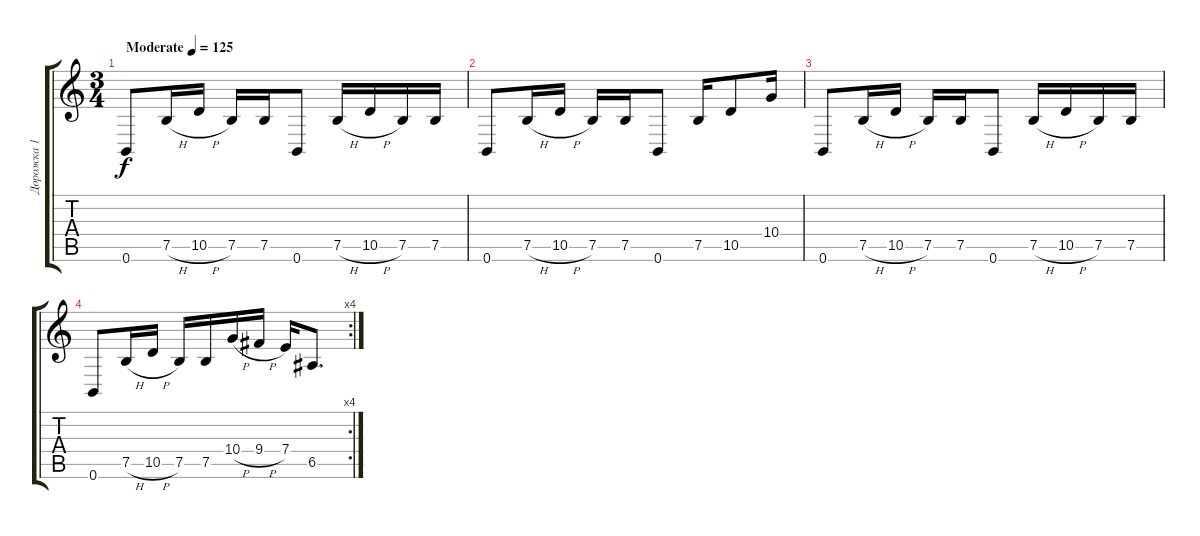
\track ("Дорожка 1" "Дорожка 1") {instrument overdrivenguitar}
\staff {score tabs}
\tuning (B3 Gb3 D3 A2 E2 B1) {hide}
\ts (3 4)
\tempo (125 "Moderate")
\clef g2
\ks c
0.6.8{dy f instrument overdrivenguitar} 7.5{h}.16 10.5{h}.16 7.5.16 7.5.16 0.6.8 7.5{h}.16 10.5{h}.16 7.5.16 7.5.16 |
0.6.8 7.5{h}.16 10.5{h}.16 7.5.16 7.5.16 0.6.8 7.5.16 10.5.8 10.4.16 |
0.6.8 7.5{h}.16 10.5{h}.16 7.5.16 7.5.16 0.6.8 7.5{h}.16 10.5{h}.16 7.5.16 7.5.16 |
\rc 4
0.6.8 7.5{h}.16 10.5{h}.16 7.5.16 7.5.16 10.4{h}.16 9.4{h}.16 7.4.16 6.5.8{d}
